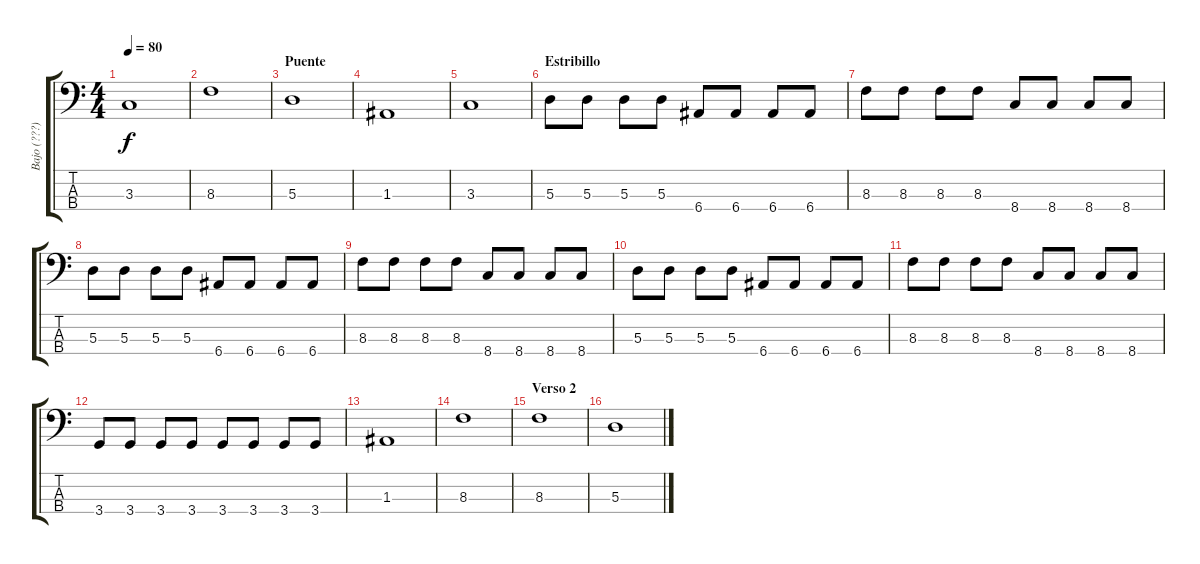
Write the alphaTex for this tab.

\track ("Bajo (???)" "Bajo (???)") {instrument electricbassfinger}
\staff {score tabs}
\tuning (G2 D2 A1 E1) {hide}
\ts (4 4)
\tempo 80
\clef f4
\ks c
3.3.1{dy f} |
8.3.1 |
\section ("" "Puente")
5.3.1 |
1.3.1 |
3.3.1 |
\section ("" "Estribillo")
5.3.8 5.3.8 5.3.8 5.3.8 6.4.8 6.4.8 6.4.8 6.4.8 |
8.3.8 8.3.8 8.3.8 8.3.8 8.4.8 8.4.8 8.4.8 8.4.8 |
5.3.8 5.3.8 5.3.8 5.3.8 6.4.8 6.4.8 6.4.8 6.4.8 |
8.3.8 8.3.8 8.3.8 8.3.8 8.4.8 8.4.8 8.4.8 8.4.8 |
5.3.8 5.3.8 5.3.8 5.3.8 6.4.8 6.4.8 6.4.8 6.4.8 |
8.3.8 8.3.8 8.3.8 8.3.8 8.4.8 8.4.8 8.4.8 8.4.8 |
3.4.8 3.4.8 3.4.8 3.4.8 3.4.8 3.4.8 3.4.8 3.4.8 |
1.3.1 |
8.3.1 |
\section ("" "Verso 2")
8.3.1 |
5.3.1
